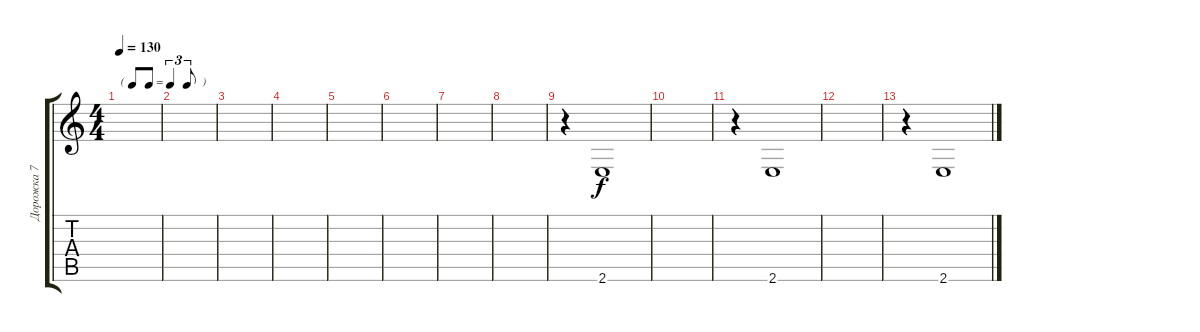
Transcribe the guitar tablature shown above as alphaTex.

\track ("Дорожка 7" "Дорожка 7") {instrument acousticbass}
\staff {score tabs}
\tuning (E4 B3 G3 D3 A2 D2) {hide}
\ts (4 4)
\tf triplet8th
\tempo 130
\clef g2
\ks c
|
|
|
|
|
|
|
|
r.4 2.6.1 |
|
r.4 2.6.1 |
|
r.4 2.6.1
